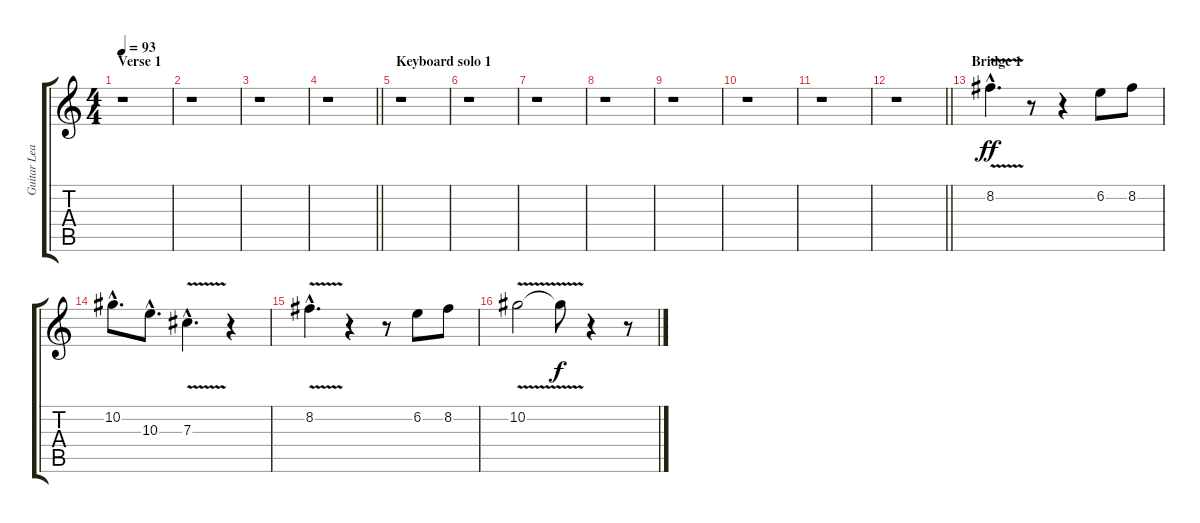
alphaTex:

\track ("Guitar Lead 1 (Solo)" "Guitar Lea") {instrument distortionguitar}
\staff {score tabs}
\tuning (Eb4 Bb3 Gb3 Db3 Ab2 Eb2) {hide}
\ts (4 4)
\section ("" "Verse 1")
\tempo 93
\clef g2
\ks c
r.1{dy ff} |
r.1 |
r.1 |
\barLineRight lightlight
r.1 |
\section ("" "Keyboard solo 1")
r.1 |
r.1 |
r.1 |
r.1 |
r.1 |
r.1 |
r.1 |
\barLineRight lightlight
r.1 |
\section ("" "Bridge 1")
8.2{v hac}.4{d} r.8 r.4 6.2.8 8.2.8 |
10.2{hac}.8{d} 10.3{hac}.8{d} 7.3{v hac}.4{d} r.4 |
8.2{v hac}.4{d} r.4 r.8 6.2.8 8.2.8 |
10.2{v}.2 10.2{t}.8{dy f} r.4 r.8
